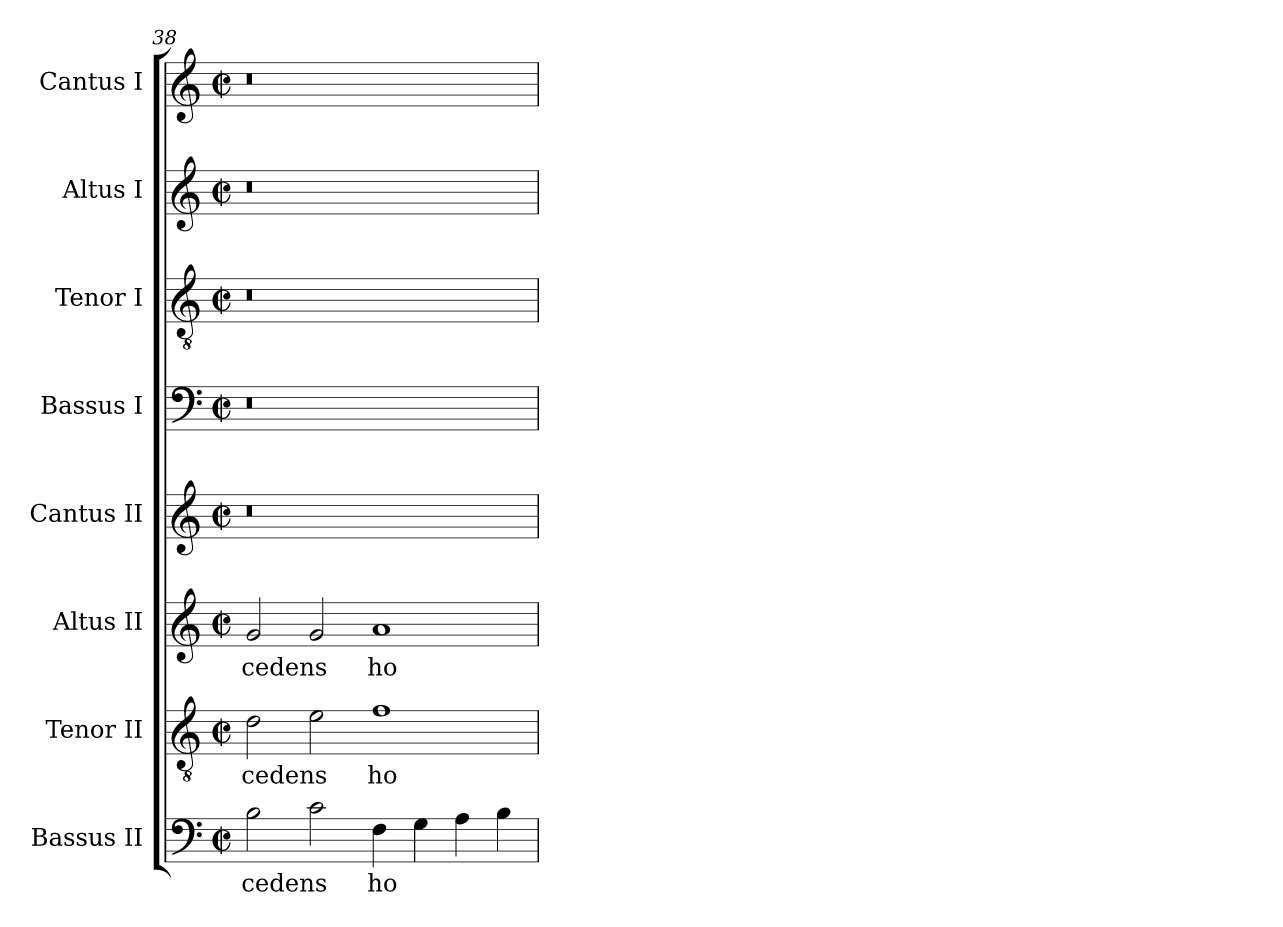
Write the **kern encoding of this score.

**kern	**text	**kern	**text	**kern	**text	**kern	**kern	**kern	**kern	**kern
*part8	*part8	*part7	*part7	*part6	*part6	*part5	*part4	*part3	*part2	*part1
*staff8	*staff8	*staff7	*staff7	*staff6	*staff6	*staff5	*staff4	*staff3	*staff2	*staff1
*I"Bassus II	*	*I"Tenor II	*	*I"Altus II	*	*I"Cantus II	*I"Bassus I	*I"Tenor I	*I"Altus I	*I"Cantus I
*clefF4	*	*clefGv2	*	*clefG2	*	*clefG2	*clefF4	*clefGv2	*clefG2	*clefG2
*	*	*	*	*k[]	*	*	*	*	*	*
*	*	*	*	*C:	*	*	*	*	*	*
*M2/2	*	*M2/2	*	*M2/2	*	*M2/2	*M2/2	*M2/2	*M2/2	*M2/2
*met(c|)	*	*met(c|)	*	*met(c|)	*	*met(c|)	*met(c|)	*met(c|)	*met(c|)	*met(c|)
=38	=38	=38	=38	=38	=38	=38	=38	=38	=38	=38
!	!LO:LY:b	!	!LO:LY:b	!	!LO:LY:b	!	!	!	!	!
2B\	cedens	2d\	cedens	2g/	cedens	0r	0r	0r	0r	0r
2c\	.	2e\	.	2g/	.	.	.	.	.	.
!	!LO:LY:b:cj	!	!LO:LY:b:cj	!	!LO:LY:b:cj	!	!	!	!	!
4F\	ho	1f	ho	1a	ho	.	.	.	.	.
4G\	.	.	.	.	.	.	.	.	.	.
4A\	.	.	.	.	.	.	.	.	.	.
4B\	.	.	.	.	.	.	.	.	.	.
=	=	=	=	=	=	=	=	=	=	=
*-	*-	*-	*-	*-	*-	*-	*-	*-	*-	*-
